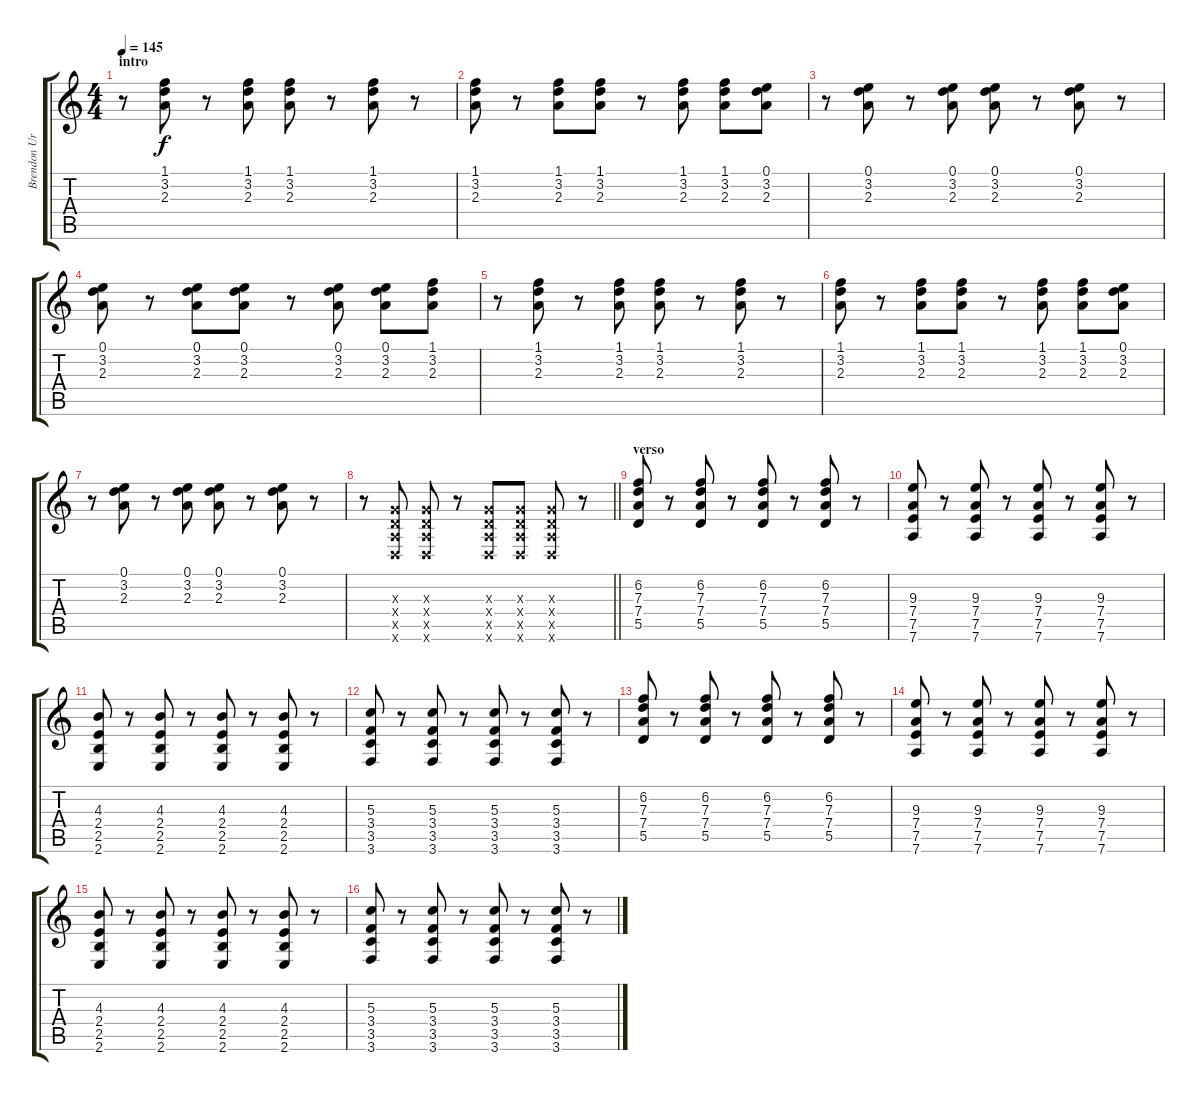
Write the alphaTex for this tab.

\track ("Brendon Urie" "Brendon Ur") {instrument distortionguitar}
\staff {score tabs}
\tuning (E4 B3 G3 D3 A2 D2) {hide}
\ts (4 4)
\section ("" "intro")
\tempo 145
\clef g2
\ks c
r.8{dy f} (1.1 3.2 2.3).8 r.8 (1.1 3.2 2.3).8 (1.1 3.2 2.3).8 r.8 (1.1 3.2 2.3).8 r.8 |
(1.1 3.2 2.3).8 r.8 (1.1 3.2 2.3).8 (1.1 3.2 2.3).8 r.8 (1.1 3.2 2.3).8 (1.1 3.2 2.3).8 (0.1 3.2 2.3).8 |
r.8 (0.1 3.2 2.3).8 r.8 (0.1 3.2 2.3).8 (0.1 3.2 2.3).8 r.8 (0.1 3.2 2.3).8 r.8 |
(0.1 3.2 2.3).8 r.8 (0.1 3.2 2.3).8 (0.1 3.2 2.3).8 r.8 (0.1 3.2 2.3).8 (0.1 3.2 2.3).8 (1.1 3.2 2.3).8 |
r.8 (1.1 3.2 2.3).8 r.8 (1.1 3.2 2.3).8 (1.1 3.2 2.3).8 r.8 (1.1 3.2 2.3).8 r.8 |
(1.1 3.2 2.3).8 r.8 (1.1 3.2 2.3).8 (1.1 3.2 2.3).8 r.8 (1.1 3.2 2.3).8 (1.1 3.2 2.3).8 (0.1 3.2 2.3).8 |
r.8 (0.1 3.2 2.3).8 r.8 (0.1 3.2 2.3).8 (0.1 3.2 2.3).8 r.8 (0.1 3.2 2.3).8 r.8 |
\barLineRight lightlight
r.8 (0.3{x} 0.4{x} 0.5{x} 0.6{x}).8 (0.3{x} 0.4{x} 0.5{x} 0.6{x}).8 r.8 (0.3{x} 0.4{x} 0.5{x} 0.6{x}).8 (0.3{x} 0.4{x} 0.5{x} 0.6{x}).8 (0.3{x} 0.4{x} 0.5{x} 0.6{x}).8 r.8 |
\section ("" "verso")
(6.2 7.3 7.4 5.5).8{instrument electricguitarclean} r.8 (6.2 7.3 7.4 5.5).8{instrument electricguitarclean} r.8 (6.2 7.3 7.4 5.5).8{instrument electricguitarclean} r.8 (6.2 7.3 7.4 5.5).8{instrument electricguitarclean} r.8 |
(9.3 7.4 7.5 7.6).8 r.8 (9.3 7.4 7.5 7.6).8 r.8 (9.3 7.4 7.5 7.6).8 r.8 (9.3 7.4 7.5 7.6).8 r.8 |
(4.3 2.4 2.5 2.6).8 r.8 (4.3 2.4 2.5 2.6).8 r.8 (4.3 2.4 2.5 2.6).8 r.8 (4.3 2.4 2.5 2.6).8 r.8 |
(5.3 3.4 3.5 3.6).8 r.8 (5.3 3.4 3.5 3.6).8 r.8 (5.3 3.4 3.5 3.6).8 r.8 (5.3 3.4 3.5 3.6).8 r.8 |
(6.2 7.3 7.4 5.5).8{instrument electricguitarclean} r.8 (6.2 7.3 7.4 5.5).8{instrument electricguitarclean} r.8 (6.2 7.3 7.4 5.5).8{instrument electricguitarclean} r.8 (6.2 7.3 7.4 5.5).8{instrument electricguitarclean} r.8 |
(9.3 7.4 7.5 7.6).8 r.8 (9.3 7.4 7.5 7.6).8 r.8 (9.3 7.4 7.5 7.6).8 r.8 (9.3 7.4 7.5 7.6).8 r.8 |
(4.3 2.4 2.5 2.6).8 r.8 (4.3 2.4 2.5 2.6).8 r.8 (4.3 2.4 2.5 2.6).8 r.8 (4.3 2.4 2.5 2.6).8 r.8 |
(5.3 3.4 3.5 3.6).8 r.8 (5.3 3.4 3.5 3.6).8 r.8 (5.3 3.4 3.5 3.6).8 r.8 (5.3 3.4 3.5 3.6).8 r.8
